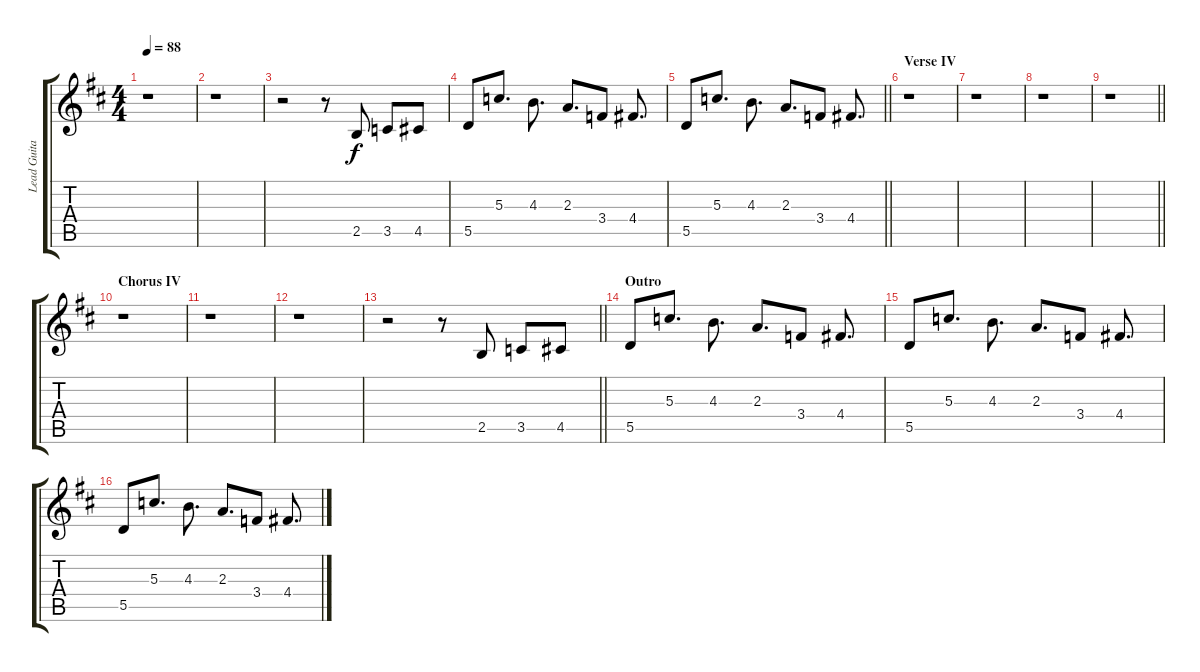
\track ("Lead Guitar" "Lead Guita") {instrument overdrivenguitar}
\staff {score tabs}
\tuning (E4 B3 G3 D3 A2 E2) {hide}
\ts (4 4)
\tempo 88
\clef g2
\ks d
r.1{dy mf} |
r.1 |
r.2 r.8 2.5.8{dy f} 3.5.8 4.5.8 |
5.5.8 5.3.8{d} 4.3.8{d} 2.3.8{d} 3.4.8 4.4.8{d} |
\barLineRight lightlight
5.5.8 5.3.8{d} 4.3.8{d} 2.3.8{d} 3.4.8 4.4.8{d} |
\section ("" "Verse IV")
r.1 |
r.1 |
r.1 |
\barLineRight lightlight
r.1 |
\section ("" "Chorus IV")
r.1 |
r.1 |
r.1 |
\barLineRight lightlight
r.2 r.8 2.5.8 3.5.8 4.5.8 |
\section ("" "Outro")
5.5.8 5.3.8{d} 4.3.8{d} 2.3.8{d} 3.4.8 4.4.8{d} |
5.5.8 5.3.8{d} 4.3.8{d} 2.3.8{d} 3.4.8 4.4.8{d} |
5.5.8 5.3.8{d} 4.3.8{d} 2.3.8{d} 3.4.8 4.4.8{d}
